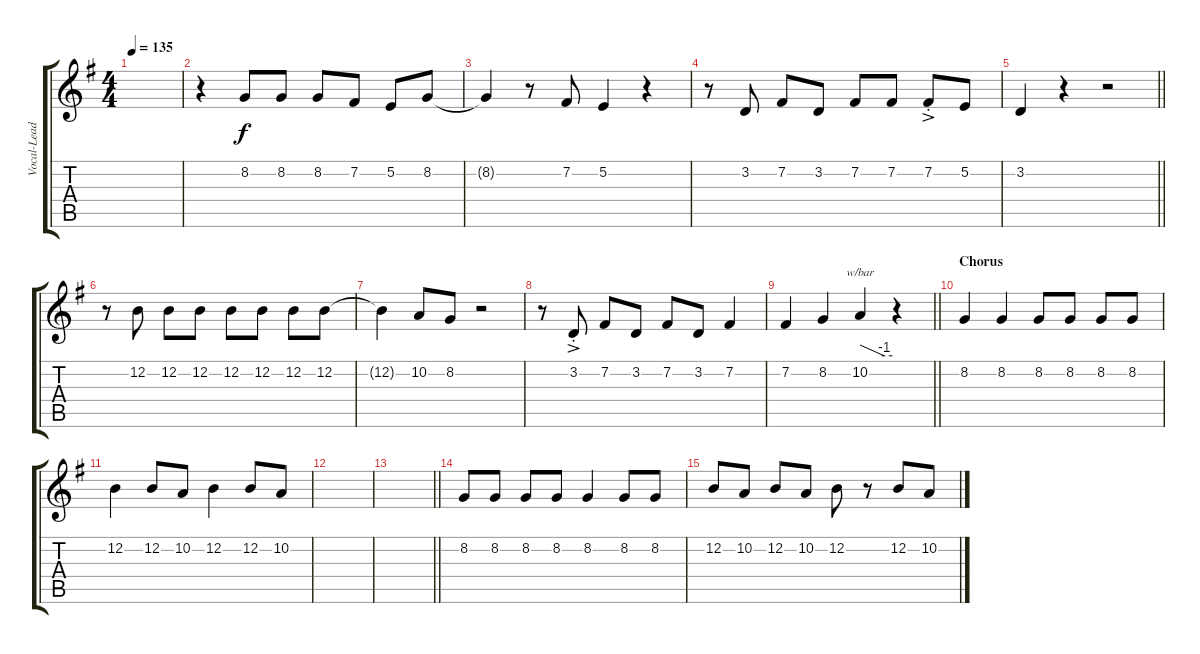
\track ("Vocal-Lead2" "Vocal-Lead") {instrument synthvoice}
\staff {score tabs}
\tuning (E4 B3 G3 D3 A2 E2) {hide}
\ts (4 4)
\tempo 135
\clef g2
\ks g
|
r.4 8.2.8 8.2.8 8.2.8 7.2.8 5.2.8 8.2.8 |
8.2{t}.4 r.8 7.2.8 5.2.4 r.4 |
r.8 3.2.8 7.2.8 3.2.8 7.2.8 7.2.8 7.2{ac st}.8 5.2.8 |
\barLineRight lightlight
3.2.4 r.4 r.2 |
r.8 12.2.8 12.2.8 12.2.8 12.2.8 12.2.8 12.2.8 12.2.8 |
12.2{t}.4 10.2.8 8.2.8 r.2 |
r.8 3.2{ac st}.8 7.2.8 3.2.8 7.2.8 3.2.8 7.2.4 |
\barLineRight lightlight
7.2.4 8.2.4 10.2.4{tbe (custom default 0 0 45 -4 60 -4)} r.4 |
\section ("" "Chorus")
8.2.4 8.2.4 8.2.8 8.2.8 8.2.8 8.2.8 |
12.2.4 12.2.8 10.2.8 12.2.4 12.2.8 10.2.8 |
|
\barLineRight lightlight
|
8.2.8 8.2.8 8.2.8 8.2.8 8.2.4 8.2.8 8.2.8 |
12.2.8 10.2.8 12.2.8 10.2.8 12.2.8 r.8 12.2.8 10.2.8
